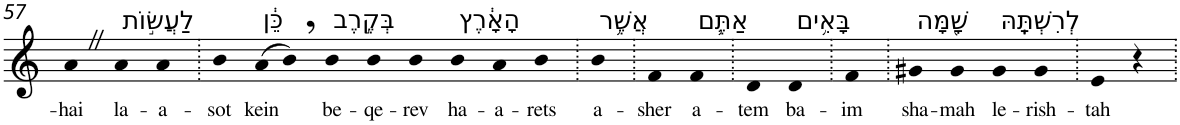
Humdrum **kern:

**kern	**text
*part1	*part1
*staff1	*staff1
*I"Piano	*
*I'Pno	*
!!LO:PB:g=z
*clefG2	*
*k[]	*
=57	=57
!	!LO:LY:b
4aZ	-hai
!LO:TX:a:t=לַעֲשׂ֣וֹת	!
!	!LO:LY:b
4a	la-
!	!LO:LY:b
4a	-a-
=58.	=58.
!	!LO:LY:b
4b	-sot
!LO:TX:a:t=כֵּ֔ן	!
!	!LO:LY:b
(>8a	kein
8b,)	.
!LO:TX:a:t=בְּקֶ֣רֶב	!
!	!LO:LY:b
4b	be-
!	!LO:LY:b
4b	-qe-
!	!LO:LY:b
4b	-rev
!LO:TX:a:t=הָאָ֔רֶץ	!
!	!LO:LY:b
4b	ha-
!	!LO:LY:b
4a	-a-
!	!LO:LY:b
4b	-rets
=59.	=59.
!LO:TX:a:t=אֲשֶׁ֥ר	!
!	!LO:LY:b
4b	a-
=60.	=60.
!	!LO:LY:b
4f	-sher
!LO:TX:a:t=אַתֶּ֛ם	!
!	!LO:LY:b
4f	a-
=61.	=61.
!	!LO:LY:b
4d	-tem
!LO:TX:a:t=בָּאִ֥ים	!
!	!LO:LY:b
4d	ba-
=62.	=62.
!	!LO:LY:b
4f	-im
=63.	=63.
!LO:TX:a:t=שָׁ֖מָּה	!
!	!LO:LY:b
4g#X	sha-
!	!LO:LY:b
4g#	-mah
!LO:TX:a:t=לְרִשְׁתָּֽהּ	!
!	!LO:LY:b
4g#	le-
!	!LO:LY:b
4g#	-rish-
=64.	=64.
!	!LO:LY:b
4e	-tah
4r	.
=.	=.
*-	*-
